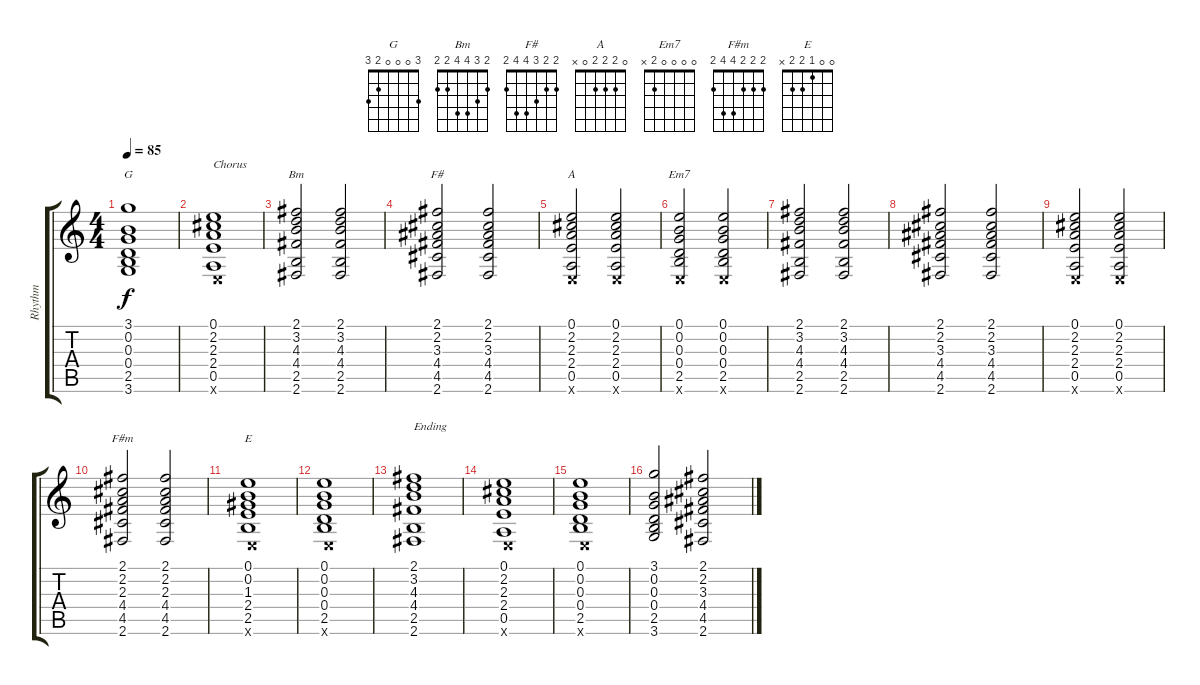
\track ("Rhythm" "Rhythm") {instrument electricguitarclean}
\staff {score tabs}
\tuning (E4 B3 G3 D3 A2 E2) {hide}
\chord ("G" 3 0 0 0 2 3)
\chord ("Bm" 2 3 4 4 2 2)
\chord ("F#" 2 2 3 4 4 2)
\chord ("A" 0 2 2 2 0 x)
\chord ("Em7" 0 0 0 0 2 x)
\chord ("F#m" 2 2 2 4 4 2)
\chord ("E" 0 0 1 2 2 x)
\ts (4 4)
\tempo 85
\clef g2
\ks c
(3.1 0.2 0.3 0.4 2.5 3.6).1{ch "G" dy f} |
(0.1 2.2 2.3 2.4 0.5 0.6{x}).1{txt "Chorus"} |
(2.1 3.2 4.3 4.4 2.5 2.6).2{ch "Bm"} (2.1 3.2 4.3 4.4 2.5 2.6).2 |
(2.1 2.2 3.3 4.4 4.5 2.6).2{ch "F#"} (2.1 2.2 3.3 4.4 4.5 2.6).2 |
(0.1 2.2 2.3 2.4 0.5 0.6{x}).2{ch "A"} (0.1 2.2 2.3 2.4 0.5 0.6{x}).2 |
(0.1 0.2 0.3 0.4 2.5 0.6{x}).2{ch "Em7"} (0.1 0.2 0.3 0.4 2.5 0.6{x}).2 |
(2.1 3.2 4.3 4.4 2.5 2.6).2 (2.1 3.2 4.3 4.4 2.5 2.6).2 |
(2.1 2.2 3.3 4.4 4.5 2.6).2 (2.1 2.2 3.3 4.4 4.5 2.6).2 |
(0.1 2.2 2.3 2.4 0.5 0.6{x}).2 (0.1 2.2 2.3 2.4 0.5 0.6{x}).2 |
(2.1 2.2 2.3 4.4 4.5 2.6).2{ch "F#m"} (2.1 2.2 2.3 4.4 4.5 2.6).2 |
(0.1 0.2 1.3 2.4 2.5 0.6{x}).1{ch "E"} |
(0.1 0.2 0.3 0.4 2.5 0.6{x}).1 |
(2.1 3.2 4.3 4.4 2.5 2.6).1{txt "Ending"} |
(0.1 2.2 2.3 2.4 0.5 0.6{x}).1 |
(0.1 0.2 0.3 0.4 2.5 0.6{x}).1 |
(3.1 0.2 0.3 0.4 2.5 3.6).2 (2.1 2.2 3.3 4.4 4.5 2.6).2
